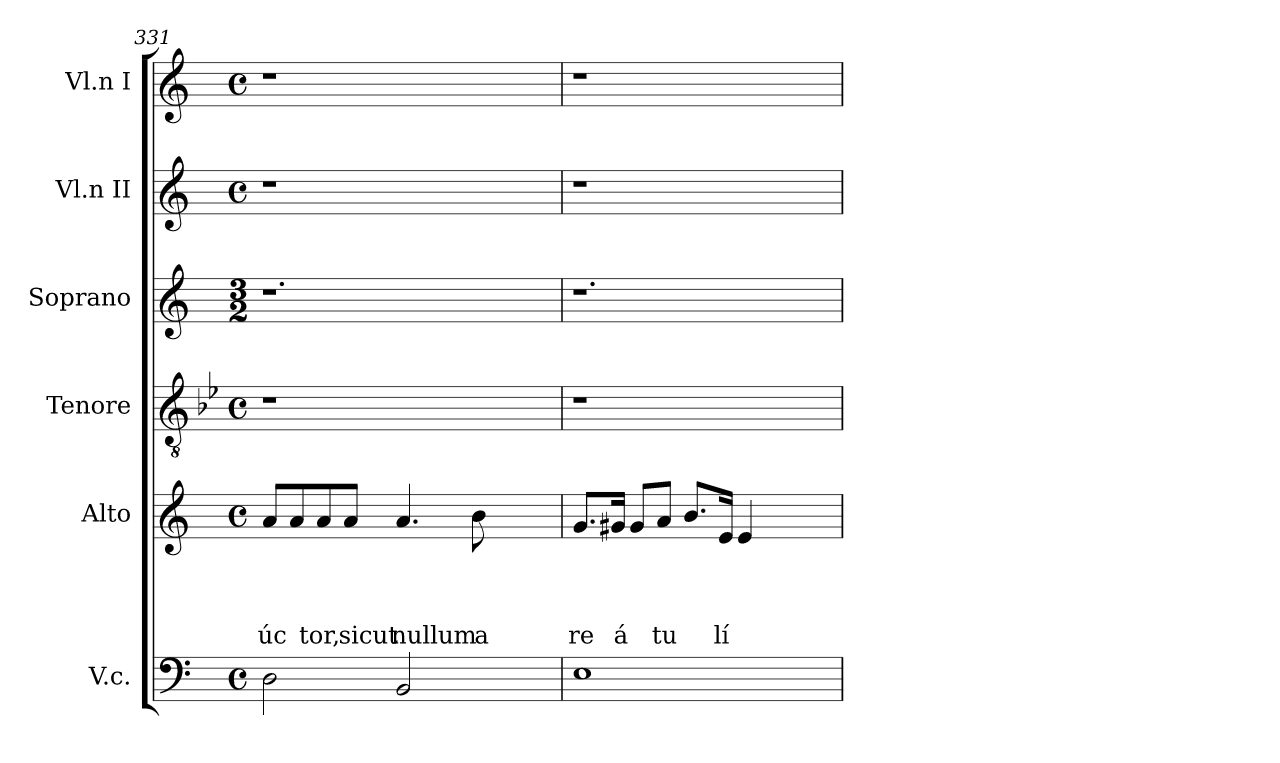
**kern	**kern	**text	**text	**text	**text	**kern	**kern	**kern	**kern
*part6	*part5	*part5	*part5	*part5	*part5	*part4	*part3	*part2	*part1
*staff6	*staff5	*staff5	*staff5	*staff5	*staff5	*staff4	*staff3	*staff2	*staff1
*I"V.c.	*I"Alto	*	*	*	*	*I"Tenore	*I"Soprano	*I"Vl.n II	*I"Vl.n I
*I'V.c.	*I'Alto	*	*	*	*	*I'Tenore	*I'Soprano	*I'Vl.n II	*I'Vl.n I
*clefF4	*clefG2	*	*	*	*	*clefGv2	*clefG2	*clefG2	*clefG2
*k[]	*k[]	*	*	*	*	*k[b-e-]	*k[]	*k[]	*k[]
*C:	*C:	*	*	*	*	*B-:	*C:	*C:	*C:
*M4/4	*M4/4	*	*	*	*	*M4/4	*M3/2	*M4/4	*M4/4
*met(c)	*met(c)	*	*	*	*	*met(c)	*	*met(c)	*met(c)
=331	=331	=331	=331	=331	=331	=331	=331	=331	=331
!	!	!	!	!	!LO:LY:b	!	!	!	!
2D\	8a/L	.	.	.	úc	1r	1.r	1r	1r
.	8a/	.	.	.	.	.	.	.	.
!	!	!	!	!	!LO:LY:b	!	!	!	!
.	8a/	.	.	.	tor,	.	.	.	.
!	!	!	!	!	!LO:LY:b	!	!	!	!
.	8a/J	.	.	.	sicut	.	.	.	.
!	!	!	!	!	!LO:LY:b	!	!	!	!
2BB/	4.a/	.	.	.	nullum	.	.	.	.
!	!	!	!	!	!LO:LY:b	!	!	!	!
.	8b\	.	.	.	a	.	.	.	.
2ryy	2ryy	.	.	.	.	2ryy	.	2ryy	2ryy
=332	=332	=332	=332	=332	=332	=332	=332	=332	=332
!	!	!	!	!	!LO:LY:b	!	!	!	!
1E	8.g/L	.	.	.	re	1r	1.r	1r	1r
!	!	!	!	!	!LO:LY:b	!	!	!	!
.	16g#X/Jk	.	.	.	á	.	.	.	.
.	8g#/L	.	.	.	.	.	.	.	.
!	!	!	!	!	!LO:LY:b	!	!	!	!
.	8a/J	.	.	.	tu	.	.	.	.
.	8.b/L	.	.	.	.	.	.	.	.
!	!	!	!	!	!LO:LY:b	!	!	!	!
.	16e/Jk	.	.	.	lí	.	.	.	.
.	4e/	.	.	.	.	.	.	.	.
2ryy	2ryy	.	.	.	.	2ryy	.	2ryy	2ryy
=	=	=	=	=	=	=	=	=	=
*-	*-	*-	*-	*-	*-	*-	*-	*-	*-
